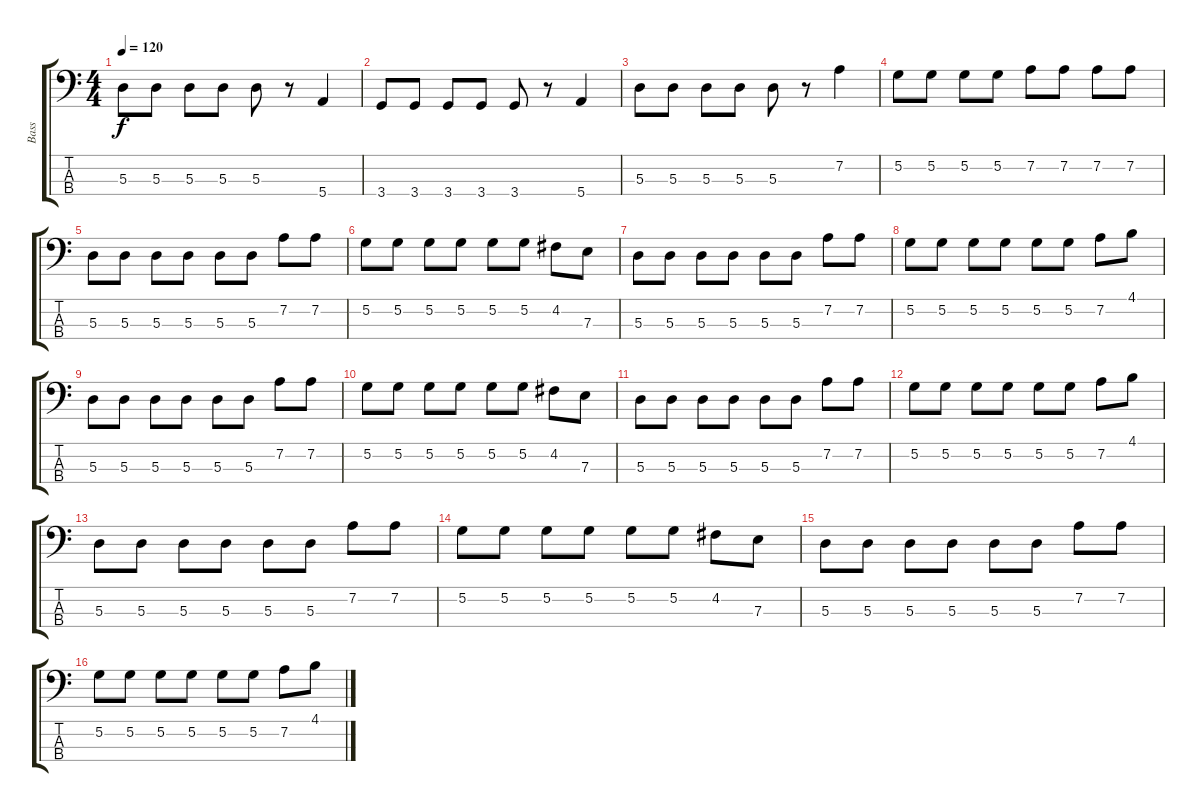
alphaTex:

\track ("Bass" "Bass") {instrument electricbassfinger}
\staff {score tabs}
\tuning (G2 D2 A1 E1) {hide}
\ts (4 4)
\tempo 120
\clef f4
\ks c
5.3.8{dy f} 5.3.8 5.3.8 5.3.8 5.3.8 r.8 5.4.4 |
3.4.8 3.4.8 3.4.8 3.4.8 3.4.8 r.8 5.4.4 |
5.3.8 5.3.8 5.3.8 5.3.8 5.3.8 r.8 7.2.4 |
5.2.8 5.2.8 5.2.8 5.2.8 7.2.8 7.2.8 7.2.8 7.2.8 |
5.3.8 5.3.8 5.3.8 5.3.8 5.3.8 5.3.8 7.2.8 7.2.8 |
5.2.8 5.2.8 5.2.8 5.2.8 5.2.8 5.2.8 4.2.8 7.3.8 |
5.3.8 5.3.8 5.3.8 5.3.8 5.3.8 5.3.8 7.2.8 7.2.8 |
5.2.8 5.2.8 5.2.8 5.2.8 5.2.8 5.2.8 7.2.8 4.1.8 |
5.3.8 5.3.8 5.3.8 5.3.8 5.3.8 5.3.8 7.2.8 7.2.8 |
5.2.8 5.2.8 5.2.8 5.2.8 5.2.8 5.2.8 4.2.8 7.3.8 |
5.3.8 5.3.8 5.3.8 5.3.8 5.3.8 5.3.8 7.2.8 7.2.8 |
5.2.8 5.2.8 5.2.8 5.2.8 5.2.8 5.2.8 7.2.8 4.1.8 |
5.3.8 5.3.8 5.3.8 5.3.8 5.3.8 5.3.8 7.2.8 7.2.8 |
5.2.8 5.2.8 5.2.8 5.2.8 5.2.8 5.2.8 4.2.8 7.3.8 |
5.3.8 5.3.8 5.3.8 5.3.8 5.3.8 5.3.8 7.2.8 7.2.8 |
5.2.8 5.2.8 5.2.8 5.2.8 5.2.8 5.2.8 7.2.8 4.1.8
